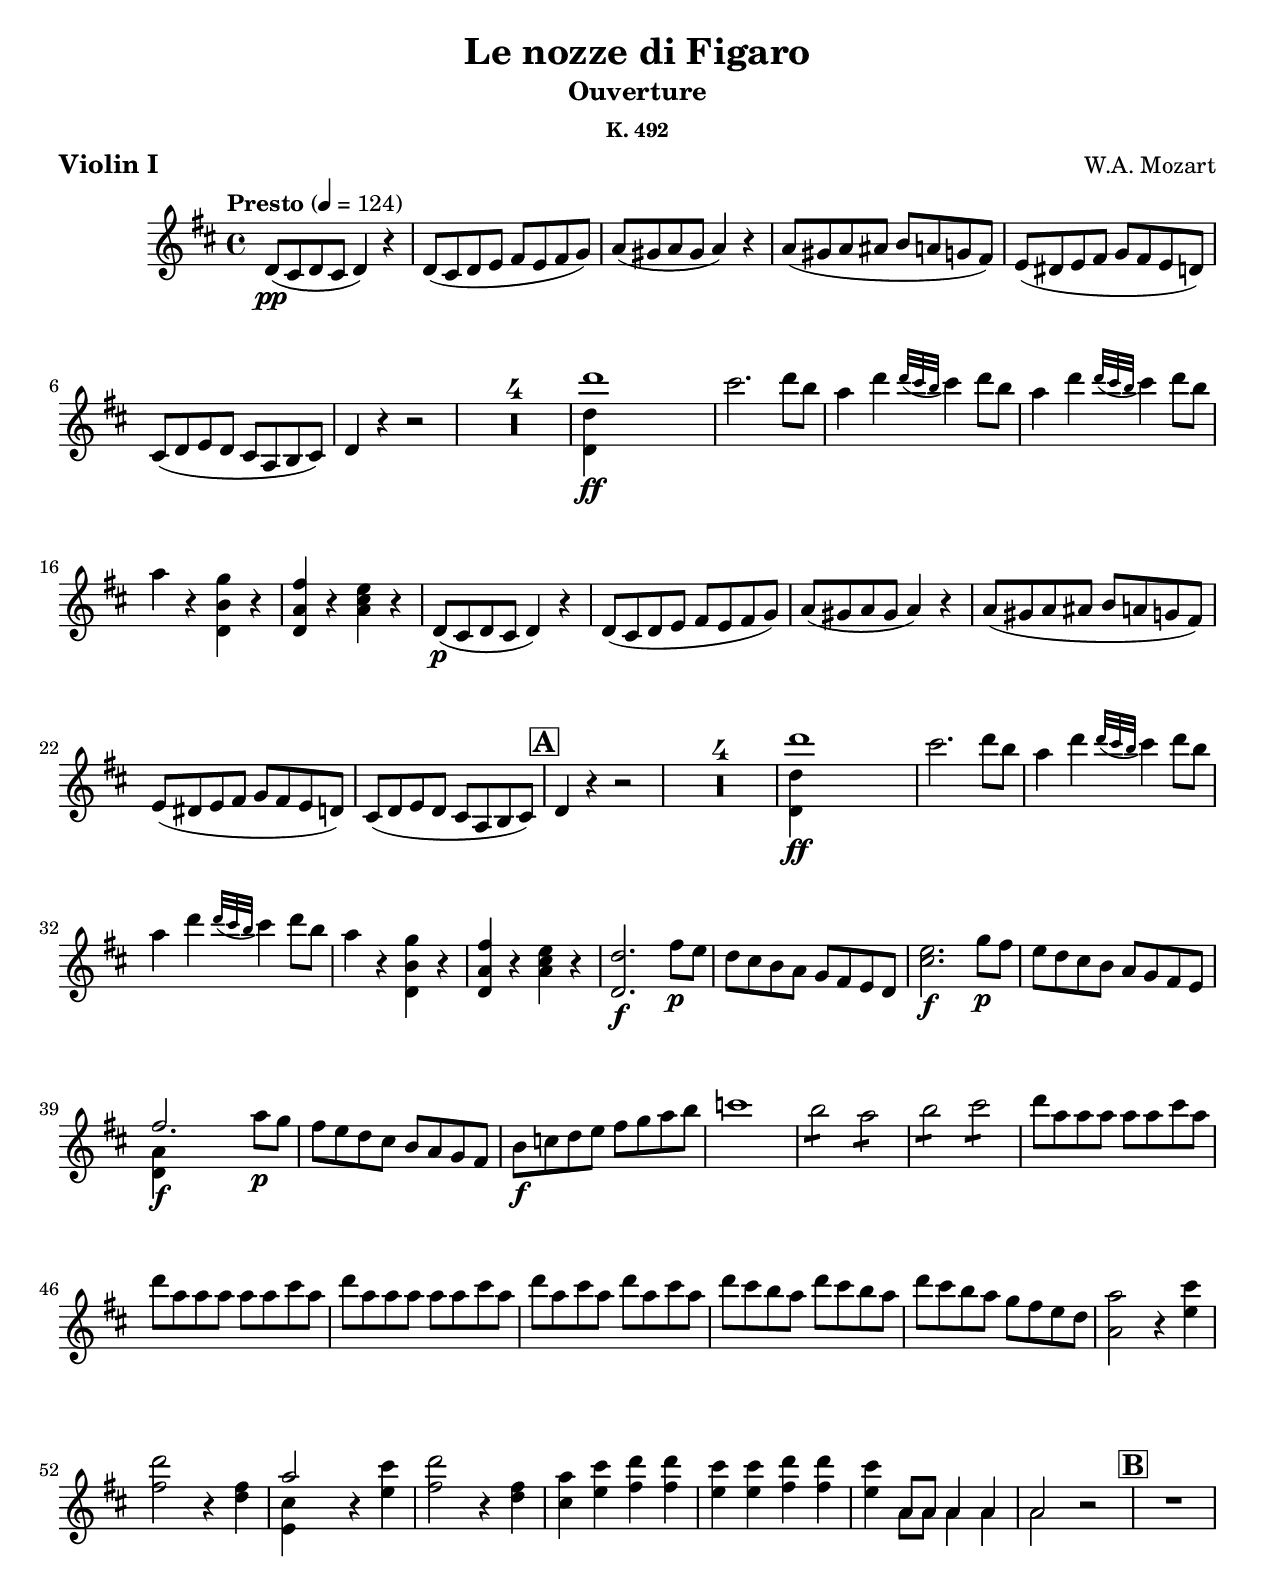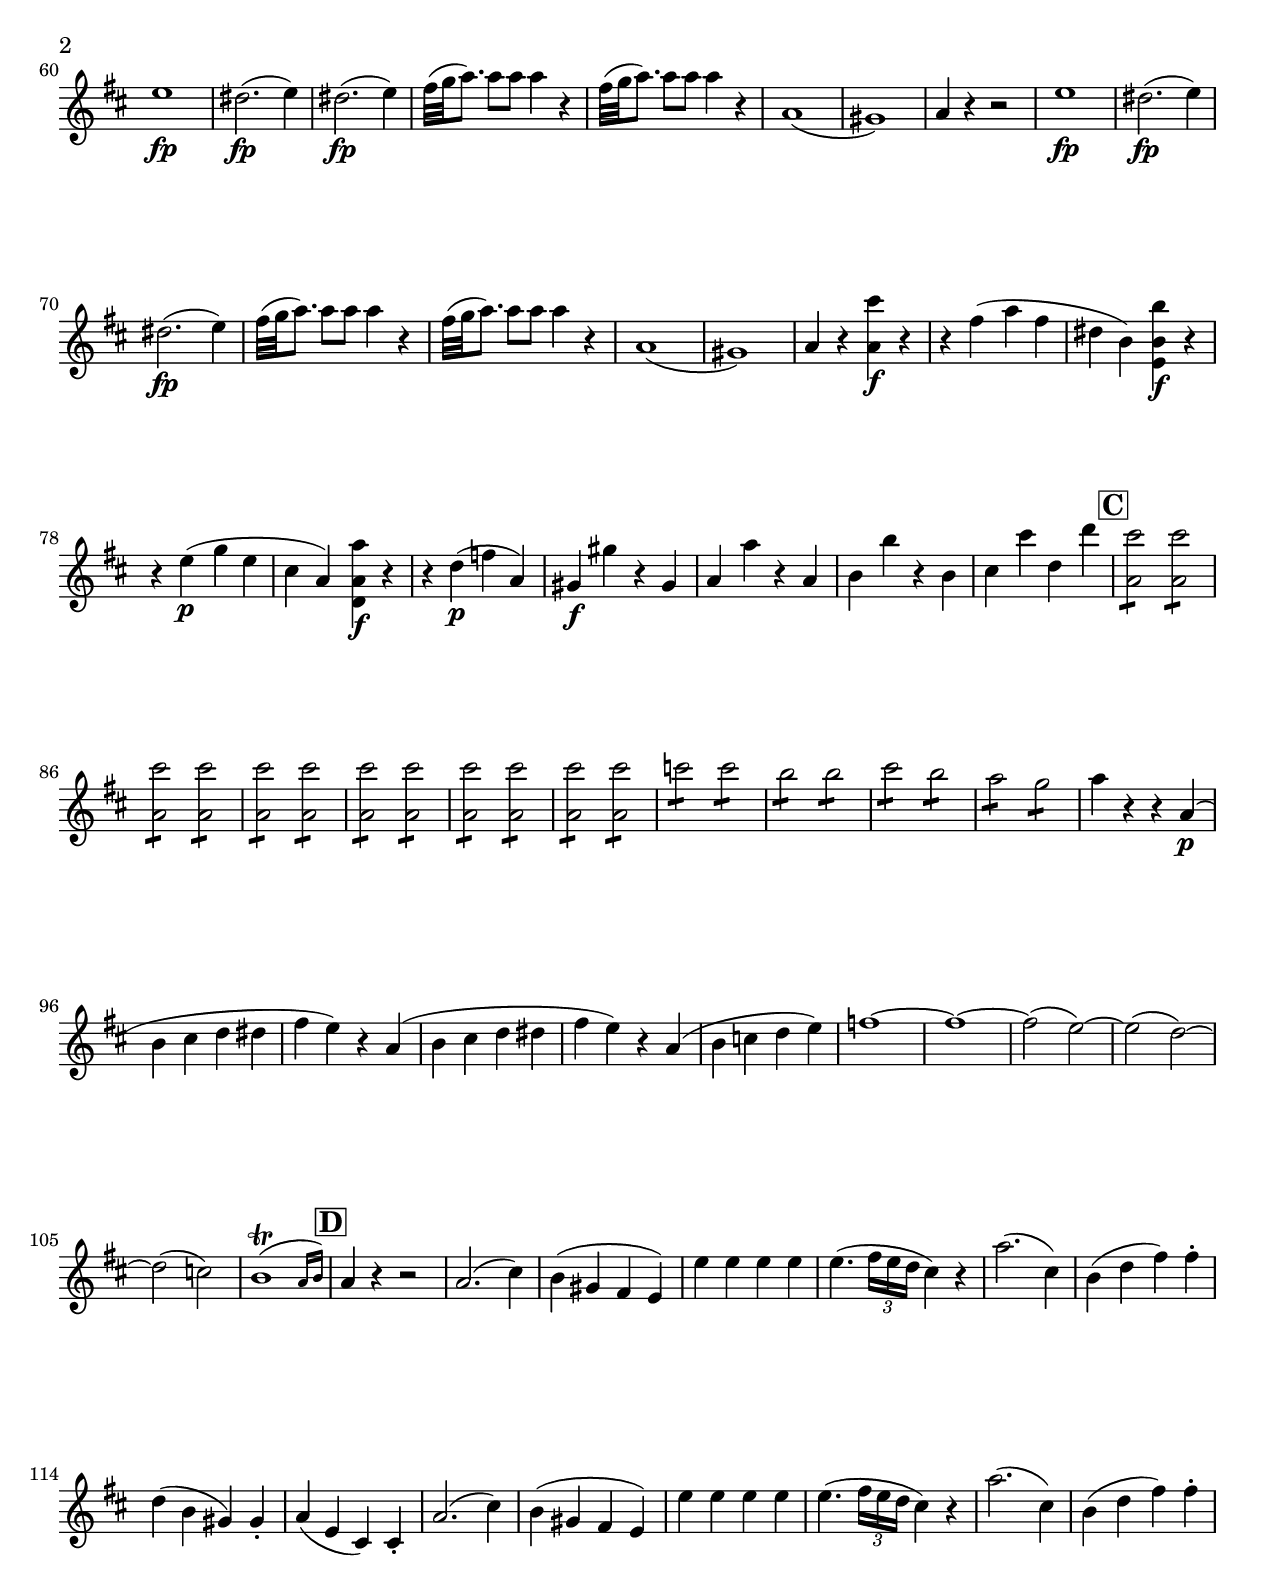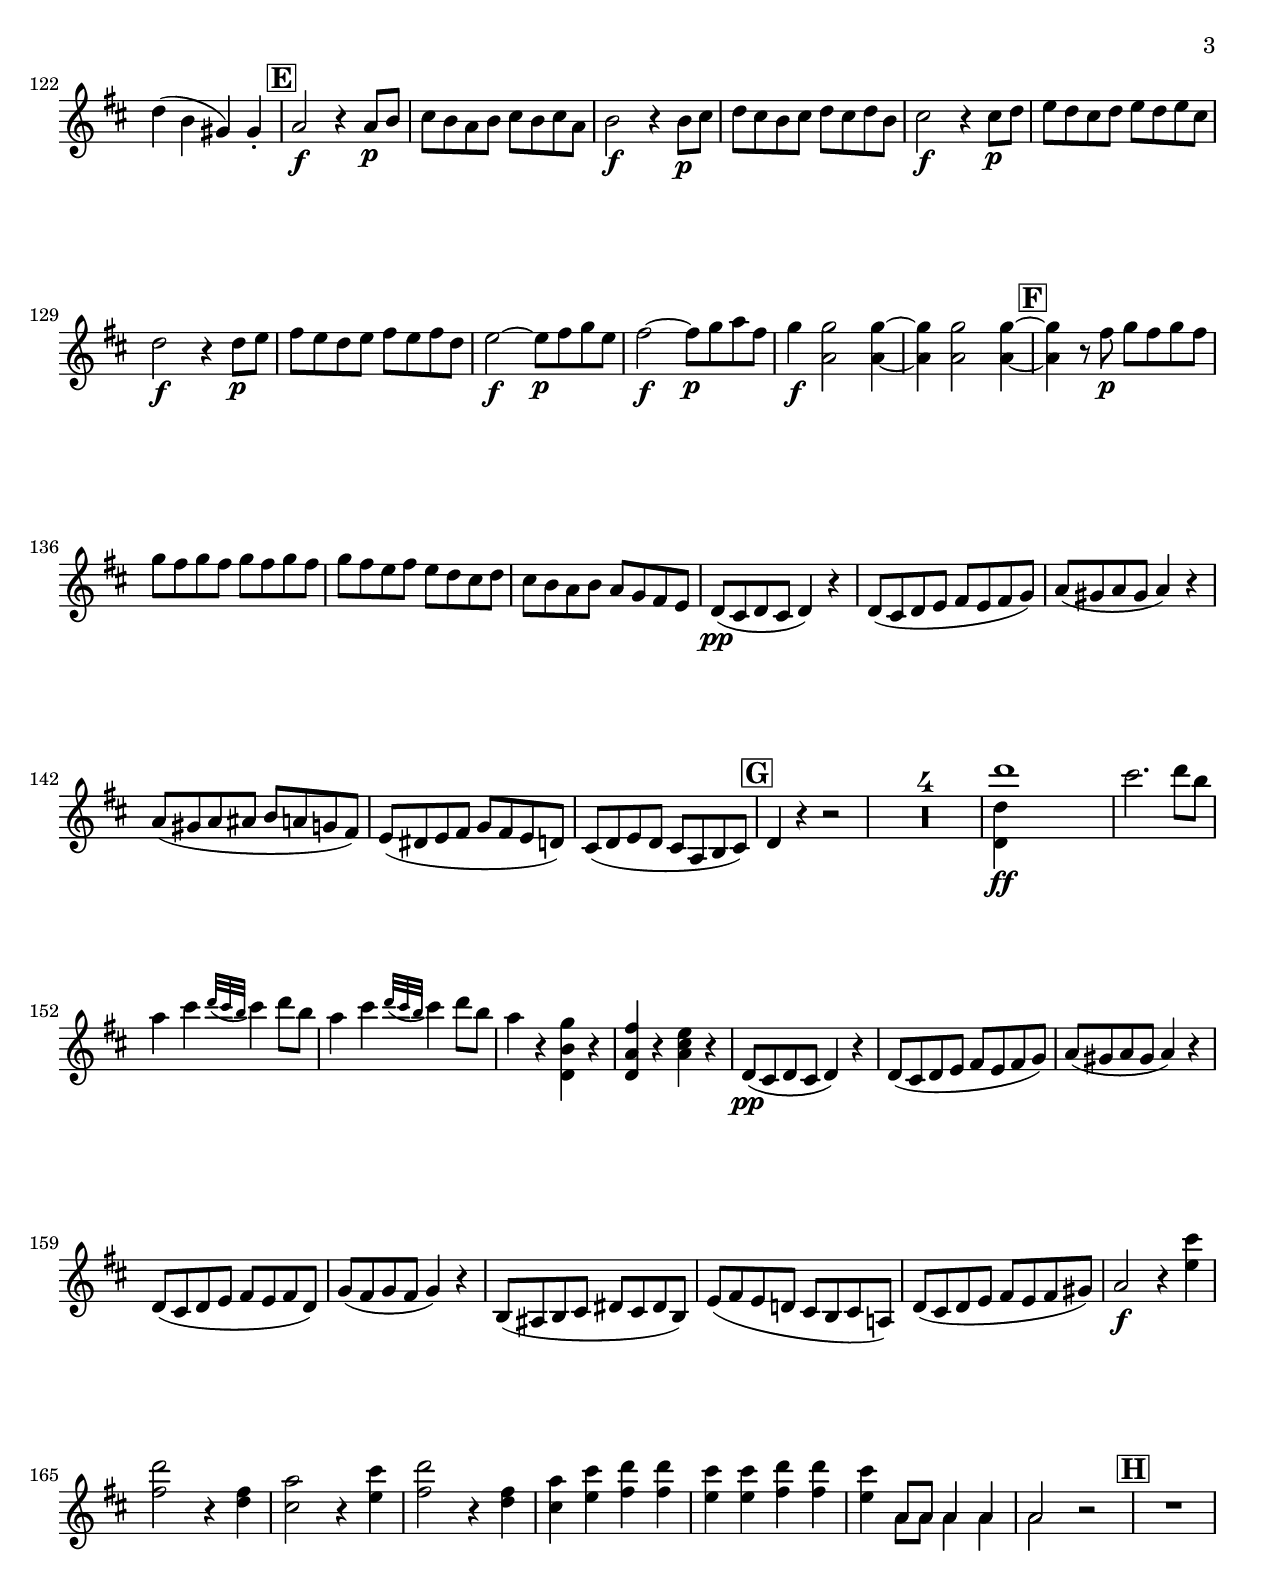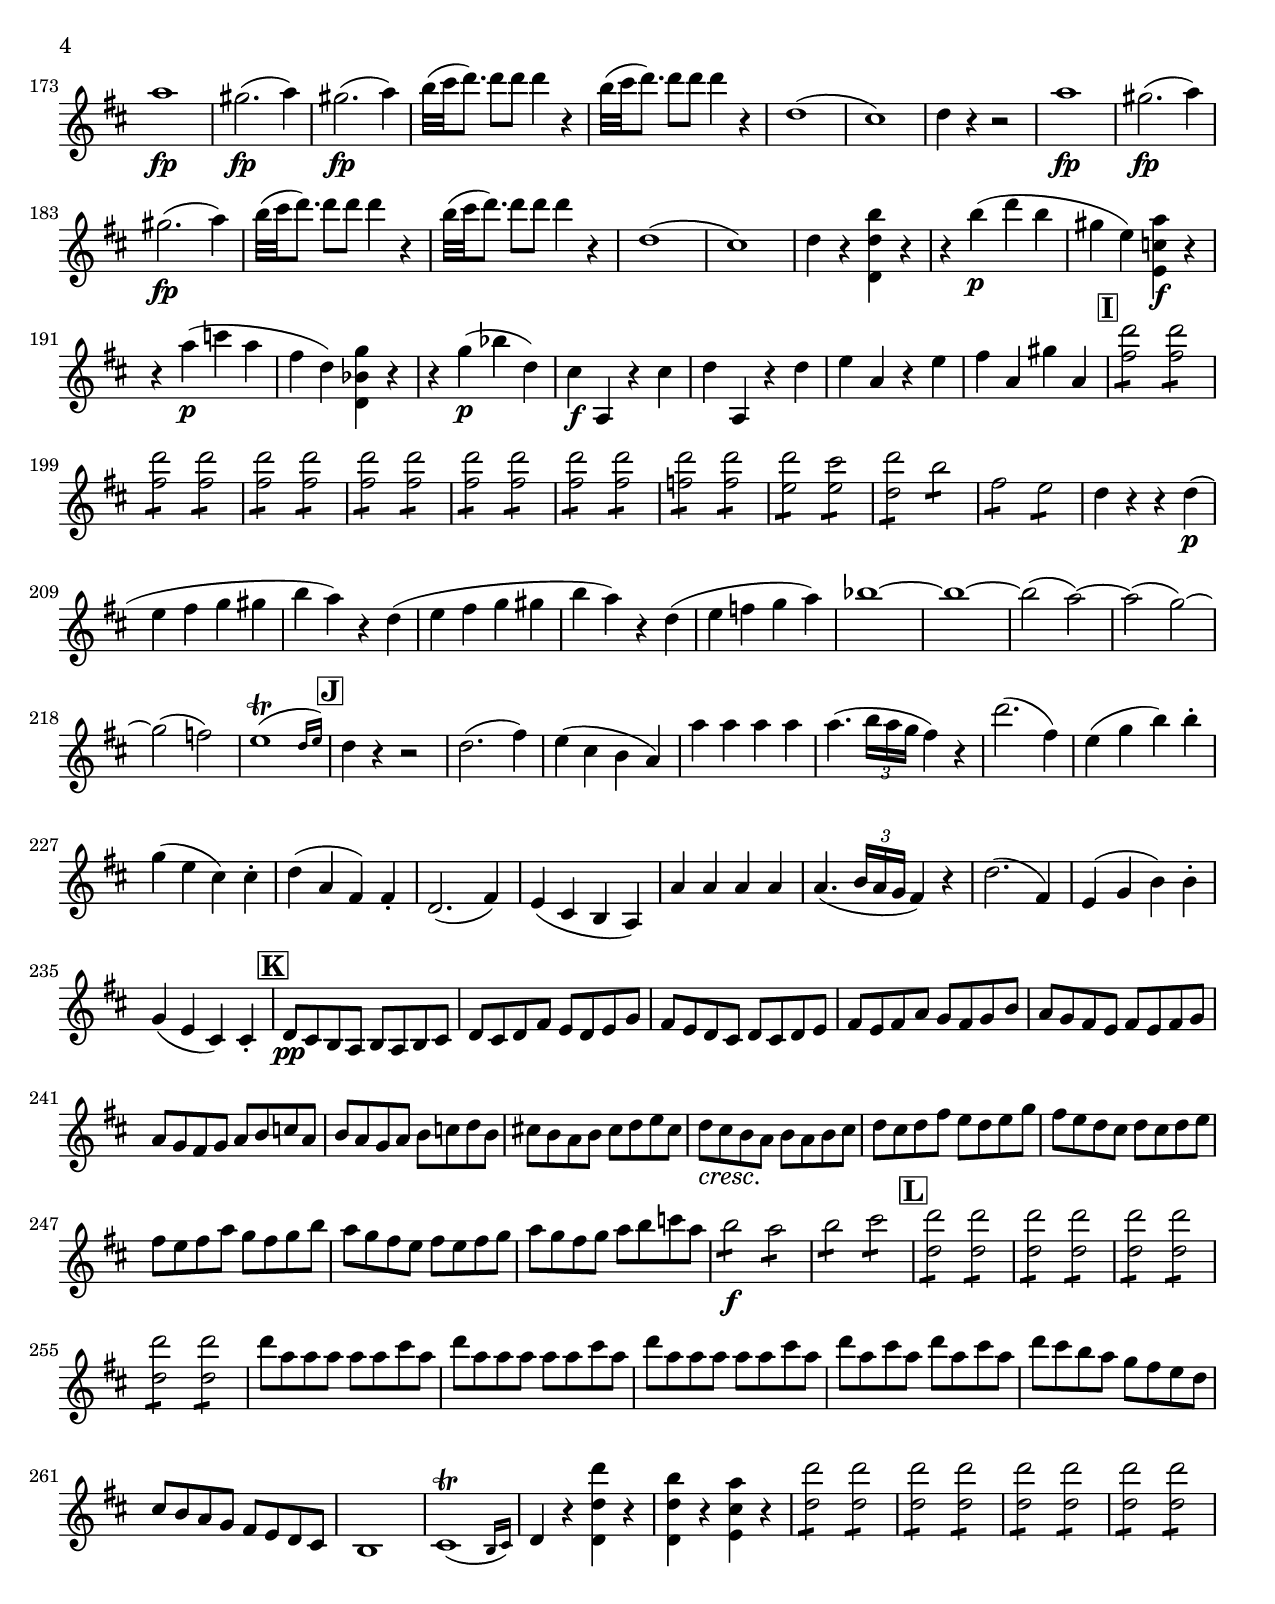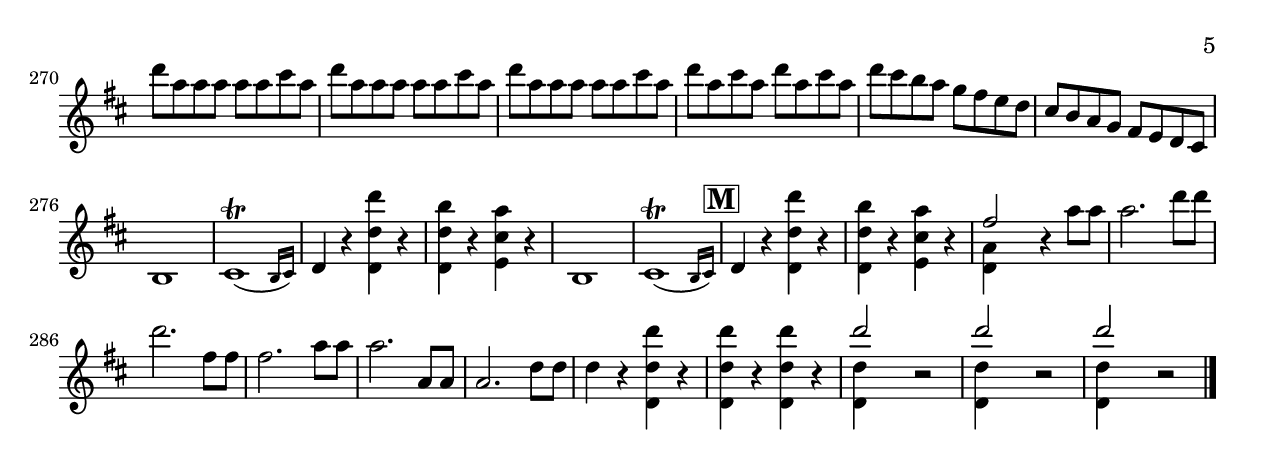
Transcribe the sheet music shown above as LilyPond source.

% Marriage of Figaro - Violin I part

\version "2.18.2"

#(ly:set-option 'relative-includes #t)

% Marriage of Figaro - Paper styles

\version "2.18.2"

scorePaper = \paper {
    #(set-paper-size "letter")
    ragged-last-bottom = ##t
    system-separator-markup = \slashSeparator
    short-indent = 0.25\in
}

partPaper = \paper {
    #(set-paper-size "letter")
    top-margin = 0.5\in
    page-breaking = #ly:page-turn-breaking
}


\book {

  \paper {
    \partPaper
  }

  % Marriage of Figaro - Page Header (base)

\version "2.18.2"

\header {
  title = "Le nozze di Figaro"
  subtitle = "Ouverture"
  subsubtitle = "K. 492"
  composer = "W.A. Mozart"
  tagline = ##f
}


  \bookpart {
  
    \header {
      poet = \markup { \bold \larger "Violin I" }
    }
    
    \score {
      
      \new Staff \with {
        \consists "Page_turn_engraver"
      } <<
        % Marriage of Figaro - Violin 1 notes

\version "2.18.2"

\relative c' {
  
  % Marriage of Figaro - Global styles

\version "2.18.2"

{
  %\set Score.skipBars = ##t
  \set Score.markFormatter = #format-mark-box-alphabet
  \override DynamicTextSpanner.style = #'none
 % \numericTimeSignature
  \time 4/4
  \accidentalStyle modern
}

  
  \key d \major
  
  d8\pp( cis d cis d4) r4 |
  d8( cis d e fis e fis g) |
  a8( gis a gis a4) r4 |
  a8( gis a ais b a g fis) |
  e8( dis e fis g fis e d) |
  cis8( d e d cis a b cis) |
  d4 r4 r2 |
  R1*4
  << 
    {
      \once \stemDown
      <d d'>4\ff s2.
    } \\ {
      \once \stemUp
      d''1
    } 
  >> |
  cis2. d8 b |
  \repeat unfold 2 { a4 d \appoggiatura { d32 cis32 b32 } cis4 d8 b | }
  a4 r4 <d,, b' g'> r4 |
  <d a' fis'>4 r4 <a' cis e> r4 |
  d,8\p( cis d cis d4) r4 |
  d8( cis d e fis e fis g) |
  a8( gis a gis a4) r4 |
  a8( gis a ais b a g fis) |
  e8( dis e fis g fis e d) |
  cis8( d e d cis a b cis) |
  
  % Rehearsal [A] - 24
  d4 r4 r2 |
  R1*4 |
  << 
    {
      \once \stemDown
      <d d'>4\ff s2.
    } \\ {
      \once \stemUp
      d''1
    } 
  >> |
  cis2. d8 b |
  \repeat unfold 2 { a4 d \appoggiatura { d32 cis32 b32 } cis4 d8 b | }
  a4 r4 <d,, b' g'> r4 |
  <d a' fis'>4 r4 <a' cis e> r4 |
  <d, d'>2.\f fis'8\p e |
  d8 cis b a g fis e d |
  <cis' e>2.\f g'8\p fis |
  e8 d cis b a g fis e |
  <<
    {
      \once \stemDown
      <d a'>4\f s2.
    } \\ {
      \once \stemUp
      fis'2. a8\p g
    }
  >> |
  fis8 e d cis b a g fis |
  b8\f c d e fis g a b |
  
  % Measure 42
  c1 |
  \repeat tremolo 4 b8 \repeat tremolo 4 a8 |
  \repeat tremolo 4 b8 \repeat tremolo 4 cis8 |
  \repeat unfold 3 { d8 \repeat unfold 5 a8 cis a | }
  d8 a cis a d a cis a |
  \repeat unfold 2 { d8 cis b a } |
  d8 cis b a g fis e d |
  <a a'>2 r4 <e' cis'>4 |
  <fis d'>2 r4 <d fis>4 |
  <<
    {
      \once \stemDown
      <e, cis'>4 s4
    } \\ {
      \once \stemUp
      a'2
    }
  >> r4 <e cis'>4 |
  <fis d'>2 r4 <d fis>4 |
  <cis a'>4 <e cis'> <fis d'> <fis d'> |
  <e cis'>4 <e cis'> <fis d'> <fis d'> |
  <e cis'>4 <<
    {
      a,8 a a4 a |
      a2
    } \\ {
      a8 a a4 a |
      a2
    }
  >> r2 |
  
  % Rehearsal [B] - 59
  R1 |
  e'1\fp |
  \repeat unfold 2 { dis2.\fp( e4) | }
  \repeat unfold 2 { fis32( g32 a8.) a8 a a4 r4 | }
  a,1( |
  gis1) |
  a4 r4 r2 |
  e'1\fp |
  \repeat unfold 2 { dis2.\fp( e4) | }
  \repeat unfold 2 { fis32( g32 a8.) a8 a a4 r4 | }
  a,1( |
  gis1) |
  a4 r4 <a cis'>4\f r4 |
  r4 fis'( a fis |
  dis4 b) <e, b' b'>4\f r4 |
  r4 e'4\p( g e |
  cis4 a) <d, a' a'>4\f r4 |
  r4 d'\p( f a,) |
  gis4\f gis' r4 gis, |
  a4 a' r4 a, |
  b4 b' r4 b, |
  cis4 cis' d, d' |
  
  % Rehearsal [C] - 85
  \repeat unfold 6 { \repeat unfold 2 { \repeat tremolo 4 <a, cis'>8 } | }
  \repeat unfold 2 { \repeat tremolo 4 c'8 } |
  \repeat unfold 2 { \repeat tremolo 4 b8 } |
  \repeat tremolo 4 cis8 \repeat tremolo 4 b8 |
  \repeat tremolo 4 a8 \repeat tremolo 4 g8 |
  a4 r4 r4 a,\p( |
  b4 cis d dis |
  fis4 e) r4 a,( |
  b4 cis d dis |
  fis4 e) r4 a,( |
  b4 c d e) |
  f1~ |
  f1~ |
  f2( e~) |
  e2( d~) |
  d2( c) |
  #(define afterGraceFraction (cons 15 16))
  \afterGrace b1\trill( { a16[ b]) } |
  
  % Rehearsal [D] - 107
  a4 r4 r2 |
  a2.( cis4) |
  b4( gis fis e) |
  \repeat unfold 4 e'4 |
  e4.( \tuplet 3/2 { fis16 e d } cis4) r4 |
  a'2.( cis,4) |
  b4( d fis) fis-. |
  d4( b gis) gis-. |
  a4( e cis) cis-. |
  a'2.( cis4) |
  b4( gis fis e) |
  \repeat unfold 4 e'4 |
  e4.( \tuplet 3/2 { fis16 e d } cis4) r4 |
  a'2.( cis,4) |
  b4( d fis) fis-. |
  d4( b gis) gis-. |
  
  % Rehearsal [E] - 123
  a2\f r4 a8\p b |
  cis8 b a b cis b cis a |
  b2\f r4 b8\p cis |
  d8 cis b cis d cis d b |
  cis2\f r4 cis8\p d |
  e8 d cis d e d e cis |
  d2\f r4 d8\p e |
  fis8 e d e fis e fis d |
  e2\f~ e8\p fis g e |
  fis2\f~ fis8\p g a fis |
  g4\f <a, g'>2 <a g'>4~ |
  <a g'>4 <a g'>2 <a g'>4~ |
  
  % Rehearsal [F] - 135
  <a g'>4 r8 fis'8\p \repeat unfold 2 { g fis } |
  \repeat unfold 4 { g8 fis } |
  g8 fis e fis e d cis d |
  cis8 b a b a g fis e |
  d8\pp( cis d cis d4) r4 |
  d8( cis d e fis e fis g) |
  a8( gis a gis a4) r4 |
  a8( gis a ais b a g fis) |
  e8( dis e fis g fis e d) |
  cis8( d e d cis a b cis) |
  
  % Rehearsal [G] - 145
  d4 r4 r2 |
  R1*4 |
  <<
    {
      \once \stemDown
      <d d'>4\ff s2.
    } \\ {
      \once \stemUp
      d''1
    }
  >> |
  cis2. d8 b |
  \repeat unfold 2 { a4 cis \appoggiatura { d32 cis b } cis4 d8 b | }
  a4 r4 <d,, b' g'>4 r4 |
  <d a' fis'>4 r4 <a' cis e>4 r4 |
  d,8\pp( cis d cis d4) r4 |
  d8( cis d e fis e fis g) |
  a8( gis a gis a4) r4 |
  d,8( cis d e fis e fis d) |
  g8( fis g fis g4) r4 |
  b,8( ais b cis dis cis dis b) |
  e8( fis e d cis b cis a) |
  d8( cis d e fis e fis gis) |
  a2\f r4 <e' cis'>4 |
  <fis d'>2 r4 <d fis>4 |
  <cis a'>2 r4 <e cis'>4 |
  <fis d'>2 r4 <d fis>4 |
  <cis a'>4 <e cis'> <fis d'> <fis d'> |
  <e cis'>4 <e cis'> <fis d'> <fis d'> |
  <e cis'> <<
    {
      a,8 a a4 a |
      a2
    } \\ {
      a8 a a4 a |
      a2
    }
  >> r2 |
  
  % Rehearsal [H] - 172
  R1 |
  a'1\fp |
  \repeat unfold 2 { gis2.\fp( a4) | }
  \repeat unfold 2 { b32( cis d8.) d8 d d4 r4 | }
  d,1( |
  cis1) |
  d4 r4 r2 |
  a'1\fp |
  \repeat unfold 2 { gis2.\fp( a4) | }
  \repeat unfold 2 { b32( cis d8.) d8 d d4 r4 | }
  d,1( |
  cis1) |
  d4 r4 <d, d' b'>4 r4 |
  r4 b''4\p( d b |
  gis4 e) <e, c' a'>4\f r4 |
  r4 a'4\p( c a |
  fis4 d) <d, bes' g'>4 r4 |
  r4 g'4\p( bes d,) |
  cis4\f a, r4 cis' |
  d4 a, r4 d' |
  e4 a, r4 e' |
  fis4 a, gis' a, |
  
  % Rehearsal [I] - 198
  \repeat unfold 6 { \repeat unfold 2 { \repeat tremolo 4 <fis' d'>8 } | }
  \repeat unfold 2 { \repeat tremolo 4 <f d'>8 } |
  \repeat tremolo 4 <e d'>8 \repeat tremolo 4 <e cis'>8 |
  \repeat tremolo 4 <d d'>8 \repeat tremolo 4 b'8 |
  \repeat tremolo 4 fis8 \repeat tremolo 4 e8 |
  d4 r4 r4 d\p( |
  \repeat unfold 2 {
    e4 fis g gis |
    b4 a) r4 d,( |
  }
  e4 f g a) |
  bes1~ |
  bes1~ |
  bes2( a~) |
  a2( g~) |
  g2( f) |
  \afterGrace e1\trill( { d16[ e]) } |
  
  % Rehearsal [J] - 220
  d4 r4 r2 |
  d2.( fis4) |
  e4( cis b a) |
  a'4 \repeat unfold 3 a |
  a4.( \tuplet 3/2 { b16 a g } fis4) r4 |
  d'2.( fis,4) |
  e4( g b) b-. |
  g4( e cis) cis-. |
  d4( a fis) fis-. |
  d2.( fis4) |
  e4( cis b a) |
  a'4 \repeat unfold 3 a |
  a4.( \tuplet 3/2 { b16 a g } fis4) r4 |
  d'2.( fis,4) |
  e4( g b) b-. |
  g4( e cis) cis-. |
  
  % Rehearsal [K] - 236
  d8\pp cis b a b a b cis |
  d8 cis d fis e d e g |
  fis8 e d cis d cis d e |
  fis8 e fis a g fis g b |
  a8 g fis e fis e fis g |
  a8 g fis g a b c a |
  b8 a g a b c d b |
  cis8 b a b cis d e cis |
  d8\cresc cis b a b a b cis |
  d8 cis d fis e d e g |
  fis8 e d cis d cis d e |
  fis8 e fis a g fis g b |
  a8 g fis e fis e fis g |
  a8 g fis g a b c a |
  \repeat tremolo 4 b8\f \repeat tremolo 4 a8 |
  \repeat tremolo 4 b8 \repeat tremolo 4 cis8 |
  
  % Rehearsal [L] - 252
  \repeat unfold 4 { \repeat unfold 2 { \repeat tremolo 4 <d, d'>8 } | }
  \repeat unfold 3 { d'8 \repeat unfold 5 a cis a | }
  \repeat unfold 2 { d8 a cis a } |
  d8 cis b a g fis e d |
  cis8 b a g fis e d cis |
  b1 |
  \afterGrace cis1\trill( { b16[ cis]) } |
  d4 r4 <d d' d'> r4 |
  <d d' b'>4 r4 <e cis' a'> r4 |
  \repeat unfold 4 { \repeat unfold 2 { \repeat tremolo 4 <d' d'>8 } | }
  \repeat unfold 3 { d'8 \repeat unfold 5 a cis a | }
  \repeat unfold 2 { d8 a cis a } |
  d8 cis b a g fis e d |
  cis8 b a g fis e d cis |
  \repeat unfold 2 {
    b1 |
    \afterGrace cis1\trill( { b16[ cis]) } |
    d4 r4 <d d' d'> r4 |
    <d d' b'>4 r4 <e cis' a'> r4 |
  }
  
  % Rehearsal [M] - 284
  <<
    {
      \once \stemDown
      <d a'>4 s4
    } \\ {
      \once \stemUp
      fis'2
    }
  >> r4 a8 a |
  a2. d8 d |
  d2. fis,8 fis |
  fis2. a8 a |
  a2. a,8 a |
  a2. d8 d |
  d4 r4 <d, d' d'> r4 |
  \repeat unfold 2 { <d d' d'>4 r4 } |
  \repeat unfold 2 {
    <<
      {
      \once \stemDown
        <d d'>4 s4
      } \\ {
      \once \stemUp
        d''2
      }
    >> r2 |
  }
  <<
    {
      \once \stemDown
      <d,, d'>4 s4
    } \\ {
      \once \stemUp
      d''2
    }
  >> r2 \bar "|."
  
}

        % Marriage of Figaro - Rhythms and Markings

\version "2.18.2"

{
  
  % Marriage of Figaro - Global styles

\version "2.18.2"

{
  %\set Score.skipBars = ##t
  \set Score.markFormatter = #format-mark-box-alphabet
  \override DynamicTextSpanner.style = #'none
 % \numericTimeSignature
  \time 4/4
  \accidentalStyle modern
}

  
  % Measure 1
  \tempo "Presto" 4 = 124
  
  s1*23
  
  % Measure 24 - A
  \mark \default
  
  s1*35
  
  % Measure 59 - B
  \mark \default
  
  s1*26
  
  % Measure 85 - C
  \mark \default
  
  s1*22
  
  % Measure 107 - D
  \mark \default
  
  s1*16
  
  % Measure 123 - E
  \mark \default
  
  s1*12
  
  % Measure 135 - F
  \mark \default
  
  s1*10
  
  % Measure 145 - G
  \mark \default
  
  s1*27
  
  % Measure 172 - H
  \mark \default
  
  s1*26
  
  % Measure 198 - I
  \mark \default
  
  s1*22
  
  % Measure 220 - J
  \mark \default
  
  s1*16
  
  % Measure 236 - K
  \mark \default
  
  s1*16
  
  % Measure 252 - L
  \mark \default
  
  s1*30
  
  % Measure 284 - M
  \mark \default
  
}

        { \compressFullBarRests }
      >>
      
      \layout {}
      
      \midi {}
      
    }
  
  }

}